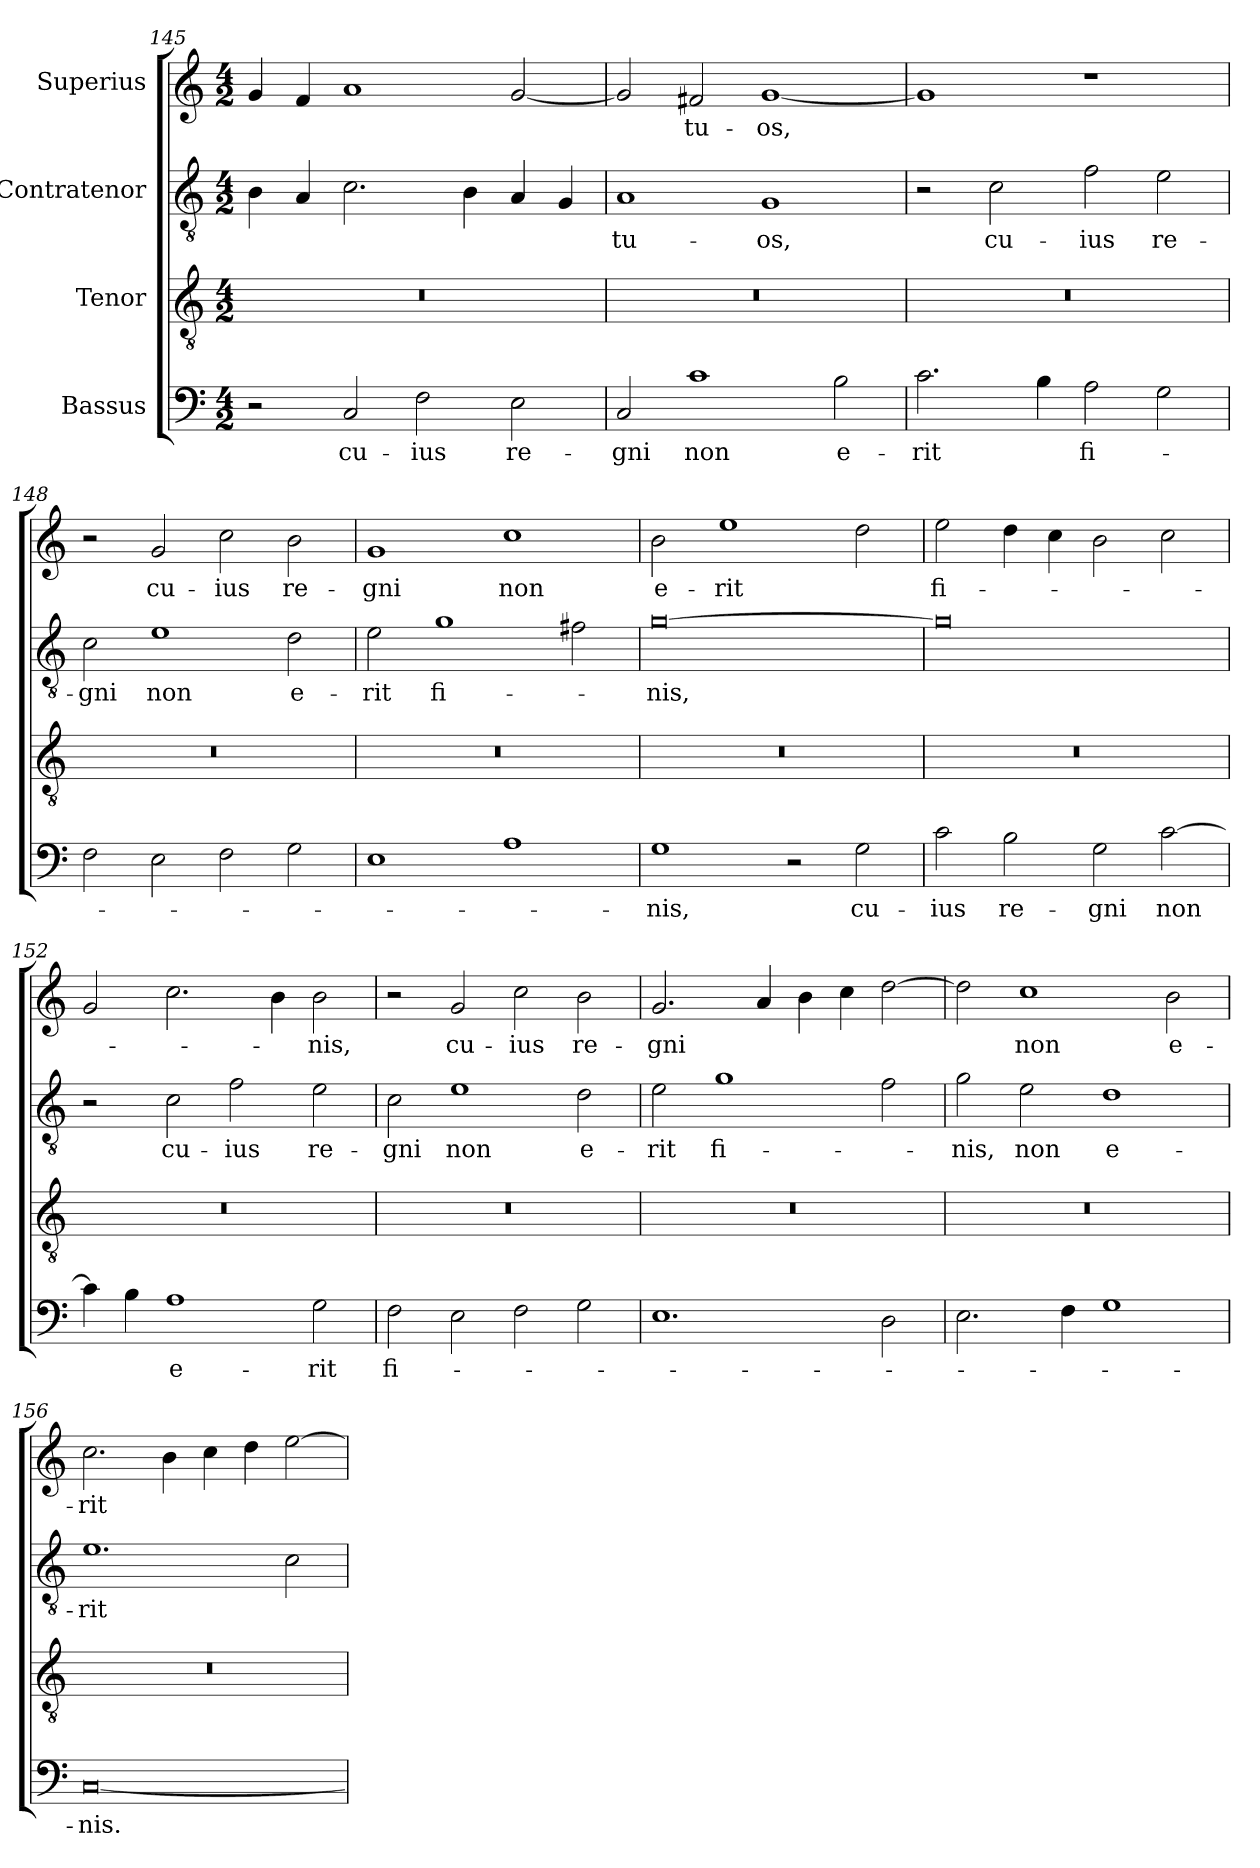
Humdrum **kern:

**kern	**text	**kern	**kern	**text	**kern	**text
*part4	*part4	*part3	*part2	*part2	*part1	*part1
*staff4	*staff4	*staff3	*staff2	*staff2	*staff1	*staff1
*I"Bassus	*	*I"Tenor	*I"Contratenor	*	*I"Superius	*
*clefF4	*	*clefGv2	*clefGv2	*	*clefG2	*
*k[]	*	*k[]	*k[]	*	*k[]	*
*M4/2	*	*M4/2	*M4/2	*	*M4/2	*
=145	=145	=145	=145	=145	=145	=145
2r	.	0r	4B\	.	4g/	.
.	.	.	4A/	.	4f/	.
2C/	cu-	.	2.c\	.	1a/	.
2F\	-ius	.	.	.	.	.
.	.	.	4B\	.	.	.
2E\	re-	.	4A/	.	[2g/	.
.	.	.	4G/	.	.	.
=146	=146	=146	=146	=146	=146	=146
2C/	-gni	0r	1A/	-tu-	2g/]	.
1c\	non	.	.	.	2f#X/	-tu-
.	.	.	1G/	-os,	[1g/	-os,
2B\	e-	.	.	.	.	.
=147	=147	=147	=147	=147	=147	=147
2.c\	-rit	0r	2r	.	1g/]	.
.	.	.	2c\	cu-	.	.
4B\	.	.	.	.	.	.
2A\	fi-	.	2f\	-ius	1r	.
2G\	.	.	2e\	re-	.	.
=148	=148	=148	=148	=148	=148	=148
2F\	.	0r	2c\	-gni	2r	.
2E\	.	.	1e\	non	2g/	cu-
2F\	.	.	.	.	2cc\	-ius
2G\	.	.	2d\	e-	2b\	re-
=149	=149	=149	=149	=149	=149	=149
1E\	.	0r	2e\	-rit	1g/	-gni
.	.	.	1g\	fi-	.	.
1A\	.	.	.	.	1cc\	non
.	.	.	2f#X\	.	.	.
=150	=150	=150	=150	=150	=150	=150
1G\	-nis,	0r	[0g\	-nis,	2b\	e-
.	.	.	.	.	1ee\	-rit
2r	.	.	.	.	.	.
2G\	cu-	.	.	.	2dd\	.
=151	=151	=151	=151	=151	=151	=151
2c\	-ius	0r	0g\]	.	2ee\	fi-
2B\	re-	.	.	.	4dd\	.
.	.	.	.	.	4cc\	.
2G\	-gni	.	.	.	2b\	.
[2c\	non	.	.	.	2cc\	.
=152	=152	=152	=152	=152	=152	=152
4c\]	.	0r	2r	.	2g/	.
4B\	.	.	.	.	.	.
1A\	e-	.	2c\	cu-	2.cc\	.
.	.	.	2f\	-ius	.	.
.	.	.	.	.	4b\	.
2G\	-rit	.	2e\	re-	2b\	-nis,
=153	=153	=153	=153	=153	=153	=153
2F\	fi-	0r	2c\	-gni	2r	.
2E\	.	.	1e\	non	2g/	cu-
2F\	.	.	.	.	2cc\	-ius
2G\	.	.	2d\	e-	2b\	re-
=154	=154	=154	=154	=154	=154	=154
1.E\	.	0r	2e\	-rit	2.g/	-gni
.	.	.	1g\	fi-	.	.
.	.	.	.	.	4a/	.
.	.	.	.	.	4b\	.
.	.	.	.	.	4cc\	.
2D\	.	.	2f\	.	[2dd\	.
=155	=155	=155	=155	=155	=155	=155
2.E\	.	0r	2g\	-nis,	2dd\]	.
.	.	.	2e\	non	1cc\	non
4F\	.	.	.	.	.	.
1G\	.	.	1d\	e-	.	.
.	.	.	.	.	2b\	e-
=156	=156	=156	=156	=156	=156	=156
[0C/	-nis.	0r	1.e\	-rit	2.cc\	-rit
.	.	.	.	.	4b\	.
.	.	.	.	.	4cc\	.
.	.	.	.	.	4dd\	.
.	.	.	2c\	.	[2ee\	.
=	=	=	=	=	=	=
*-	*-	*-	*-	*-	*-	*-
